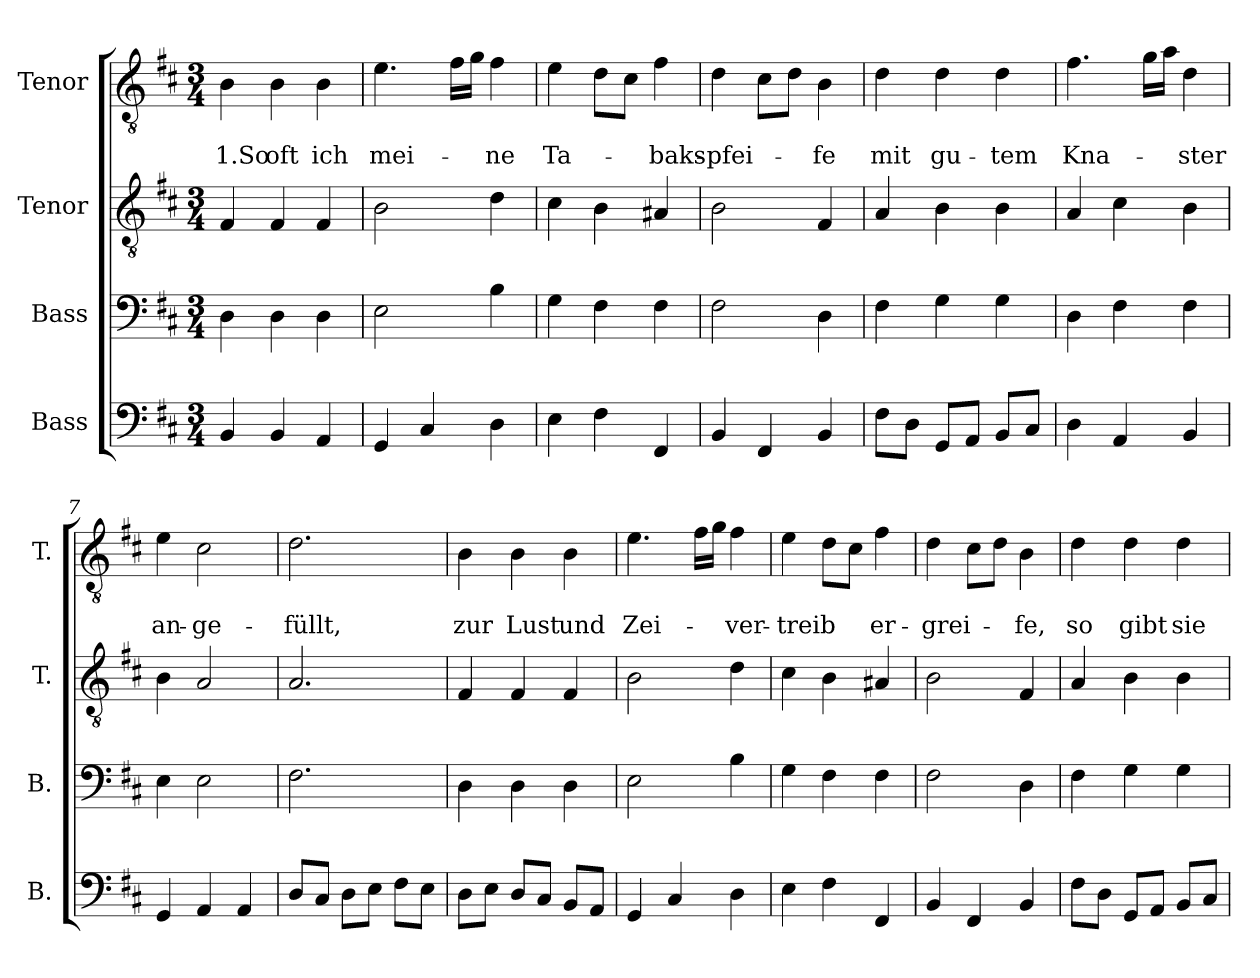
**kern	**kern	**kern	**kern	**text	**text
*part4	*part3	*part2	*part1	*part1	*part1
*staff4	*staff3	*staff2	*staff1	*staff1	*staff1
*I"Bass	*I"Bass	*I"Tenor	*I"Tenor	*	*
*I'B.	*I'B.	*I'T.	*I'T.	*	*
*clefF4	*clefF4	*clefGv2	*clefGv2	*	*
*k[f#c#]	*k[f#c#]	*k[f#c#]	*k[f#c#]	*	*
*M3/4	*M3/4	*M3/4	*M3/4	*	*
=1	=1	=1	=1	=1	=1
!	!	!	!	!	!LO:LY:b
4BB/	4D\	4F#/	4B\	.	1.So
!	!	!	!	!	!LO:LY:b
4BB/	4D\	4F#/	4B\	.	oft
!	!	!	!	!	!LO:LY:b
4AA/	4D\	4F#/	4B\	.	ich
=2	=2	=2	=2	=2	=2
!	!	!	!	!	!LO:LY:b
4GG/	2E\	2B\	4.e\	.	mei-
4C#/	.	.	.	.	.
.	.	.	16f#\LL	.	.
.	.	.	16g\JJ	.	.
!	!	!	!	!	!LO:LY:b
4D\	4B\	4d\	4f#\	.	-ne
=3	=3	=3	=3	=3	=3
!	!	!	!	!	!LO:LY:b
4E\	4G\	4c#\	4e\	.	Ta-
4F#\	4F#\	4B\	8d\L	.	.
.	.	.	8c#\J	.	.
!	!	!	!	!	!LO:LY:b
4FF#/	4F#\	4A#X/	4f#\	.	-baks-
=4	=4	=4	=4	=4	=4
!	!	!	!	!	!LO:LY:b
4BB/	2F#\	2B\	4d\	.	-pfei-
4FF#/	.	.	8c#\L	.	.
.	.	.	8d\J	.	.
!	!	!	!	!	!LO:LY:b
4BB/	4D\	4F#/	4B\	.	-fe
=5	=5	=5	=5	=5	=5
!	!	!	!	!	!LO:LY:b
8F#\L	4F#\	4A/	4d\	.	mit
8D\J	.	.	.	.	.
!	!	!	!	!	!LO:LY:b
8GG/L	4G\	4B\	4d\	.	gu-
8AA/J	.	.	.	.	.
!	!	!	!	!	!LO:LY:b
8BB/L	4G\	4B\	4d\	.	-tem
8C#/J	.	.	.	.	.
=6	=6	=6	=6	=6	=6
!	!	!	!	!	!LO:LY:b
4D\	4D\	4A/	4.f#\	.	Kna-
4AA/	4F#\	4c#\	.	.	.
.	.	.	16g\LL	.	.
.	.	.	16a\JJ	.	.
!	!	!	!	!	!LO:LY:b
4BB/	4F#\	4B\	4d\	.	-ster
=7	=7	=7	=7	=7	=7
!	!	!	!	!	!LO:LY:b
4GG/	4E\	4B\	4e\	.	an-
!	!	!	!	!	!LO:LY:b
4AA/	2E\	2A/	2c#\	.	-ge-
4AA/	.	.	.	.	.
=8	=8	=8	=8	=8	=8
!	!	!	!	!	!LO:LY:b
8D/L	2.F#\	2.A/	2.d\	.	-füllt,
8C#/J	.	.	.	.	.
8D\L	.	.	.	.	.
8E\J	.	.	.	.	.
8F#\L	.	.	.	.	.
8E\J	.	.	.	.	.
=9	=9	=9	=9	=9	=9
!	!	!	!	!	!LO:LY:b
8D\L	4D\	4F#/	4B\	.	zur
8E\J	.	.	.	.	.
!	!	!	!	!	!LO:LY:b
8D/L	4D\	4F#/	4B\	.	Lust
8C#/J	.	.	.	.	.
!	!	!	!	!	!LO:LY:b
8BB/L	4D\	4F#/	4B\	.	und
8AA/J	.	.	.	.	.
=10	=10	=10	=10	=10	=10
!	!	!	!	!	!LO:LY:b
4GG/	2E\	2B\	4.e\	.	Zei-
4C#/	.	.	.	.	.
.	.	.	16f#\LL	.	.
.	.	.	16g\JJ	.	.
!	!	!	!	!	!LO:LY:b
4D\	4B\	4d\	4f#\	.	-ver-
=11	=11	=11	=11	=11	=11
!	!	!	!	!	!LO:LY:b
4E\	4G\	4c#\	4e\	.	-treib
4F#\	4F#\	4B\	8d\L	.	.
.	.	.	8c#\J	.	.
!	!	!	!	!	!LO:LY:b
4FF#/	4F#\	4A#X/	4f#\	.	er-
=12	=12	=12	=12	=12	=12
!	!	!	!	!	!LO:LY:b
4BB/	2F#\	2B\	4d\	.	-grei-
4FF#/	.	.	8c#\L	.	.
.	.	.	8d\J	.	.
!	!	!	!	!	!LO:LY:b
4BB/	4D\	4F#/	4B\	.	-fe,
=13	=13	=13	=13	=13	=13
!	!	!	!	!	!LO:LY:b
8F#\L	4F#\	4A/	4d\	.	so
8D\J	.	.	.	.	.
!	!	!	!	!	!LO:LY:b
8GG/L	4G\	4B\	4d\	.	gibt
8AA/J	.	.	.	.	.
!	!	!	!	!	!LO:LY:b
8BB/L	4G\	4B\	4d\	.	sie
8C#/J	.	.	.	.	.
=	=	=	=	=	=
*-	*-	*-	*-	*-	*-
